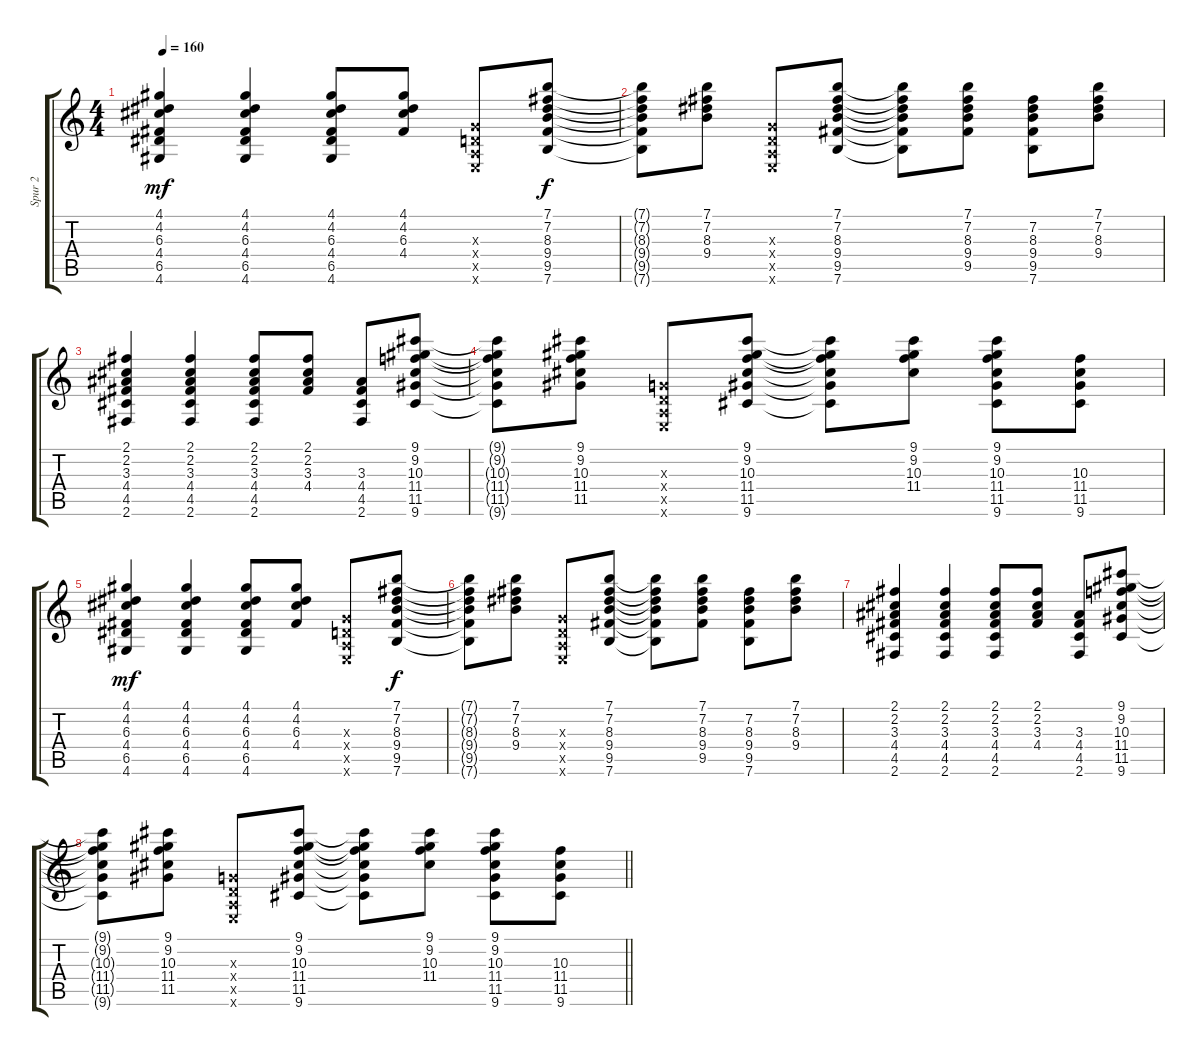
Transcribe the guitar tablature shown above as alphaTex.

\track ("Spur 2" "Spur 2") {instrument electricguitarclean}
\staff {score tabs}
\tuning (E4 B3 G3 D3 A2 E2) {hide}
\ts (4 4)
\tempo 160
\clef g2
\ks c
(4.1 4.2 6.3 4.4 6.5 4.6).4{dy mf} (4.1 4.2 6.3 4.4 6.5 4.6).4 (4.1 4.2 6.3 4.4 6.5 4.6).8 (4.1 4.2 6.3 4.4).8 (0.3{x} 0.4{x} 0.5{x} 0.6{x}).8 (7.1 7.2 8.3 9.4 9.5 7.6).8{dy f} |
(7.1{t} 7.2{t} 8.3{t} 9.4{t} 9.5{t} 7.6{t}).8 (7.1 7.2 8.3 9.4).8 (0.3{x} 0.4{x} 0.5{x} 0.6{x}).8 (7.1 7.2 8.3 9.4 9.5 7.6).8 (7.1{t} 7.2{t} 8.3{t} 9.4{t} 9.5{t} 7.6{t}).8 (7.1 7.2 8.3 9.4 9.5).8 (7.2 8.3 9.4 9.5 7.6).8 (7.1 7.2 8.3 9.4).8 |
(2.1 2.2 3.3 4.4 4.5 2.6).4 (2.1 2.2 3.3 4.4 4.5 2.6).4 (2.1 2.2 3.3 4.4 4.5 2.6).8 (2.1 2.2 3.3 4.4).8 (3.3 4.4 4.5 2.6).8 (9.1 9.2 10.3 11.4 11.5 9.6).8 |
(9.1{t} 9.2{t} 10.3{t} 11.4{t} 11.5{t} 9.6{t}).8 (9.1 9.2 10.3 11.4 11.5).8 (0.3{x} 0.4{x} 0.5{x} 0.6{x}).8 (9.1 9.2 10.3 11.4 11.5 9.6).8 (9.1{t} 9.2{t} 10.3{t} 11.4{t} 11.5{t} 9.6{t}).8 (9.1 9.2 10.3 11.4).8 (9.1 9.2 10.3 11.4 11.5 9.6).8 (10.3 11.4 11.5 9.6).8 |
(4.1 4.2 6.3 4.4 6.5 4.6).4{dy mf} (4.1 4.2 6.3 4.4 6.5 4.6).4 (4.1 4.2 6.3 4.4 6.5 4.6).8 (4.1 4.2 6.3 4.4).8 (0.3{x} 0.4{x} 0.5{x} 0.6{x}).8 (7.1 7.2 8.3 9.4 9.5 7.6).8{dy f} |
(7.1{t} 7.2{t} 8.3{t} 9.4{t} 9.5{t} 7.6{t}).8 (7.1 7.2 8.3 9.4).8 (0.3{x} 0.4{x} 0.5{x} 0.6{x}).8 (7.1 7.2 8.3 9.4 9.5 7.6).8 (7.1{t} 7.2{t} 8.3{t} 9.4{t} 9.5{t} 7.6{t}).8 (7.1 7.2 8.3 9.4 9.5).8 (7.2 8.3 9.4 9.5 7.6).8 (7.1 7.2 8.3 9.4).8 |
(2.1 2.2 3.3 4.4 4.5 2.6).4 (2.1 2.2 3.3 4.4 4.5 2.6).4 (2.1 2.2 3.3 4.4 4.5 2.6).8 (2.1 2.2 3.3 4.4).8 (3.3 4.4 4.5 2.6).8 (9.1 9.2 10.3 11.4 11.5 9.6).8 |
\barLineRight lightlight
(9.1{t} 9.2{t} 10.3{t} 11.4{t} 11.5{t} 9.6{t}).8 (9.1 9.2 10.3 11.4 11.5).8 (0.3{x} 0.4{x} 0.5{x} 0.6{x}).8 (9.1 9.2 10.3 11.4 11.5 9.6).8 (9.1{t} 9.2{t} 10.3{t} 11.4{t} 11.5{t} 9.6{t}).8 (9.1 9.2 10.3 11.4).8 (9.1 9.2 10.3 11.4 11.5 9.6).8 (10.3 11.4 11.5 9.6).8
